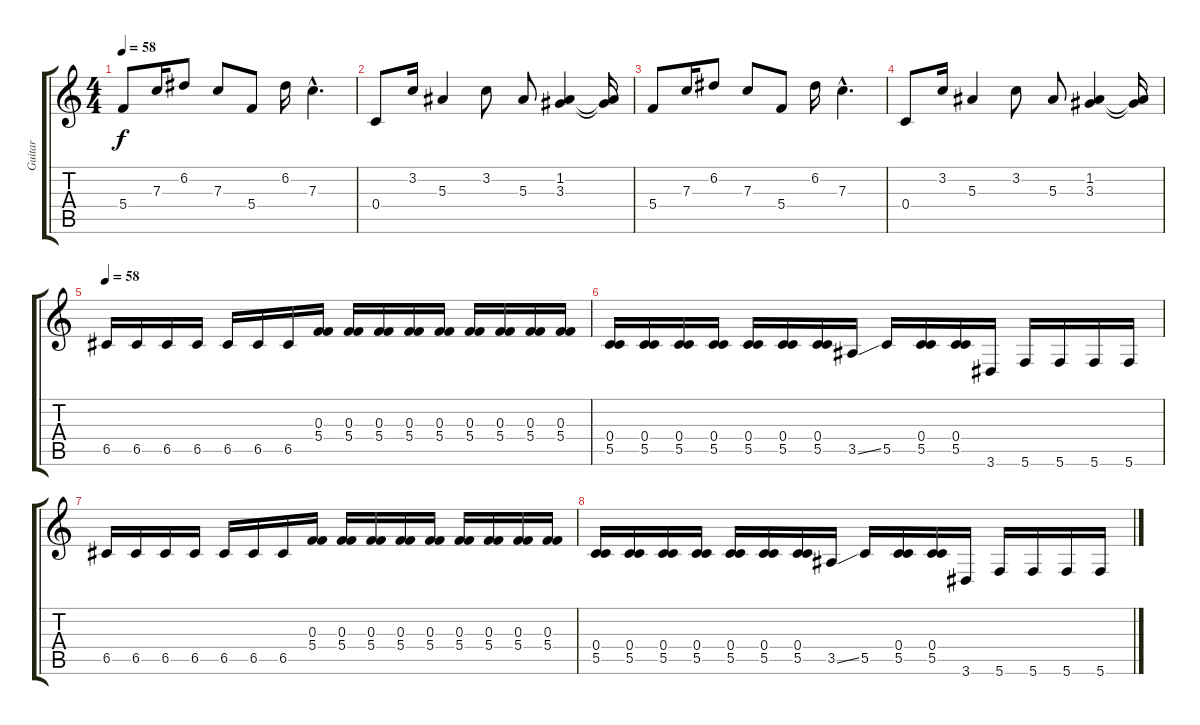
\track ("Guitar" "Guitar") {instrument overdrivenguitar}
\staff {score tabs}
\tuning (D4 A3 F3 C3 G2 C2) {hide}
\ts (4 4)
\tempo 58
\clef g2
\ks c
5.4.8{dy f instrument electricguitarclean} 7.3.16 6.2.8 7.3.8 5.4.8 6.2.16 7.3{hac}.4{d} |
0.4.8{instrument electricguitarclean} 3.2.16 5.3.4 3.2.8 5.3.8 (1.2 3.3).4 (1.2{t} 3.3{t}).16 |
5.4.8{instrument electricguitarclean} 7.3.16 6.2.8 7.3.8 5.4.8 6.2.16 7.3{hac}.4{d} |
0.4.8{instrument electricguitarclean} 3.2.16 5.3.4 3.2.8 5.3.8 (1.2 3.3).4 (1.2{t} 3.3{t}).16 |
\tempo 58
6.5.16{instrument electricguitarmuted} 6.5.16 6.5.16 6.5.16 6.5.16 6.5.16 6.5.16 (0.3 5.4).16 (0.3 5.4).16 (0.3 5.4).16 (0.3 5.4).16 (0.3 5.4).16 (0.3 5.4).16 (0.3 5.4).16 (0.3 5.4).16 (0.3 5.4).16 |
(0.4 5.5).16{instrument electricguitarmuted} (0.4 5.5).16 (0.4 5.5).16 (0.4 5.5).16 (0.4 5.5).16 (0.4 5.5).16 (0.4 5.5).16 3.5{ss}.16 5.5.16 (0.4 5.5).16 (0.4 5.5).16 3.6.16 5.6.16 5.6.16 5.6.16 5.6.16 |
6.5.16{instrument electricguitarmuted} 6.5.16 6.5.16 6.5.16 6.5.16 6.5.16 6.5.16 (0.3 5.4).16 (0.3 5.4).16 (0.3 5.4).16 (0.3 5.4).16 (0.3 5.4).16 (0.3 5.4).16 (0.3 5.4).16 (0.3 5.4).16 (0.3 5.4).16 |
(0.4 5.5).16{instrument electricguitarmuted} (0.4 5.5).16 (0.4 5.5).16 (0.4 5.5).16 (0.4 5.5).16 (0.4 5.5).16 (0.4 5.5).16 3.5{ss}.16 5.5.16 (0.4 5.5).16 (0.4 5.5).16 3.6.16 5.6.16 5.6.16 5.6.16 5.6.16
